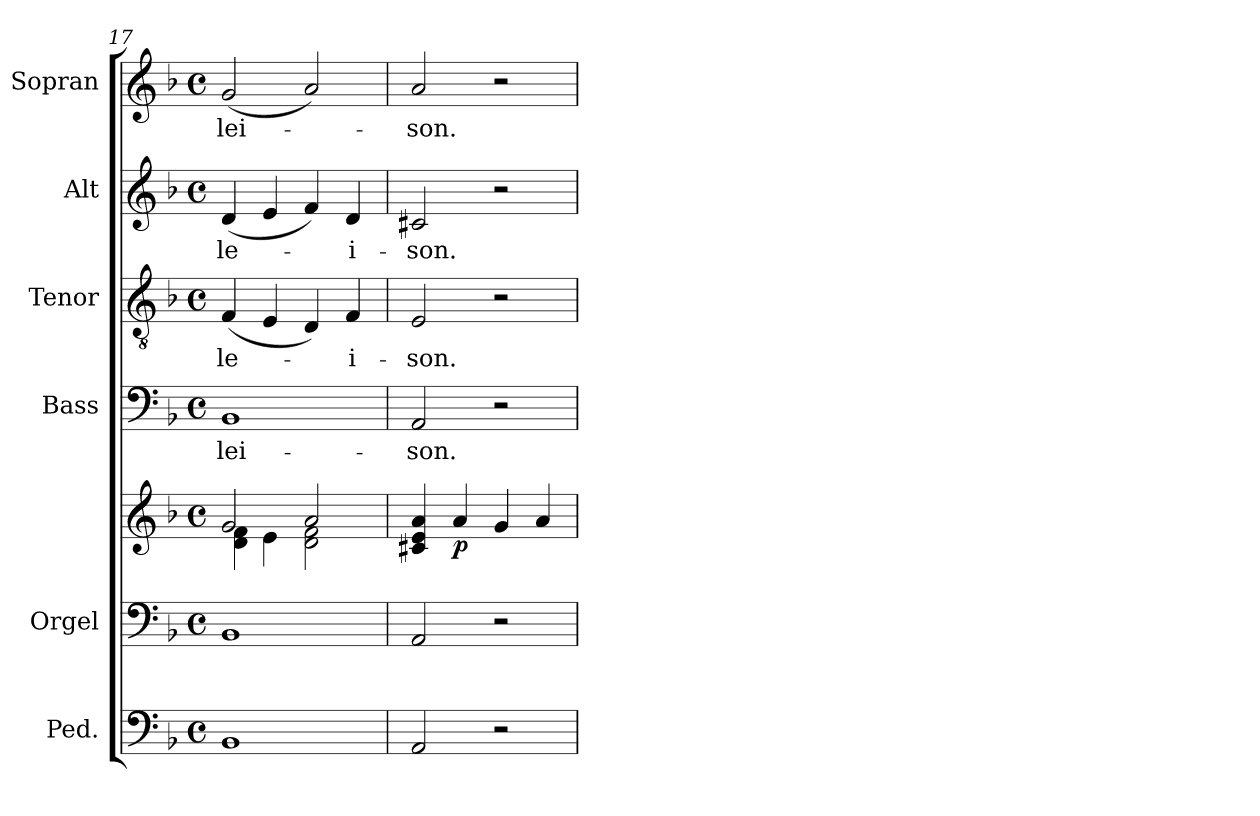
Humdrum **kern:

**kern	**kern	**kern	**dynam	**kern	**text	**kern	**text	**kern	**text	**kern	**text
*part6	*part5	*part5	*part5	*part4	*part4	*part3	*part3	*part2	*part2	*part1	*part1
*staff7	*staff6	*staff5	*staff5/6	*staff4	*staff4	*staff3	*staff3	*staff2	*staff2	*staff1	*staff1
*I"Ped.	*I"Orgel	*	*	*I"Bass	*	*I"Tenor	*	*I"Alt	*	*I"Sopran	*
*	*I'Org.	*	*	*I'B.	*	*I'T.	*	*I'A.	*	*I'S.	*
*clefF4	*clefF4	*clefG2	*	*clefF4	*	*clefGv2	*	*clefG2	*	*clefG2	*
*ITrd7c12	*	*	*	*	*	*	*	*	*	*	*
*k[b-]	*k[b-]	*k[b-]	*	*k[b-]	*	*k[b-]	*	*k[b-]	*	*k[b-]	*
*F:	*F:	*F:	*	*F:	*	*F:	*	*F:	*	*F:	*
*M4/4	*M4/4	*M4/4	*	*M4/4	*	*M4/4	*	*M4/4	*	*M4/4	*
*met(c)	*met(c)	*met(c)	*	*met(c)	*	*met(c)	*	*met(c)	*	*met(c)	*
=17	=17	=17	=17	=17	=17	=17	=17	=17	=17	=17	=17
*	*	*^	*	*	*	*	*	*	*	*	*
!	!	!	!	!	!	!LO:LY:b	!	!LO:LY:b	!	!LO:LY:b	!	!LO:LY:b
1BBB-	1BB-	2g/	4d\ 4f\	.	1BB-	-lei-	(<4F/	-le-	(<4d/	-le-	(<2g/	-lei-
.	.	.	4e\	.	.	.	4E/	.	4e/	.	.	.
.	.	2a/	2d\ 2f\	.	.	.	4D/)	.	4f/)	.	2a/)	.
!	!	!	!	!	!	!	!	!LO:LY:b	!	!LO:LY:b	!	!
.	.	.	.	.	.	.	4F/	-i-	4d/	-i-	.	.
*	*	*v	*v	*	*	*	*	*	*	*	*	*
=18	=18	=18	=18	=18	=18	=18	=18	=18	=18	=18	=18
!	!	!	!	!	!LO:LY:b	!	!LO:LY:b	!	!LO:LY:b	!	!LO:LY:b
2AAA/	2AA/	4c#X/ 4e/ 4a/	.	2AA/	-son.	2E/	-son.	2c#X/	-son.	2a/	-son.
!	!	!	!LO:DY:b	!	!	!	!	!	!	!	!
.	.	4a/	p	.	.	.	.	.	.	.	.
2r	2r	4g/	.	2r	.	2r	.	2r	.	2r	.
.	.	4a/	.	.	.	.	.	.	.	.	.
=	=	=	=	=	=	=	=	=	=	=	=
*-	*-	*-	*-	*-	*-	*-	*-	*-	*-	*-	*-
